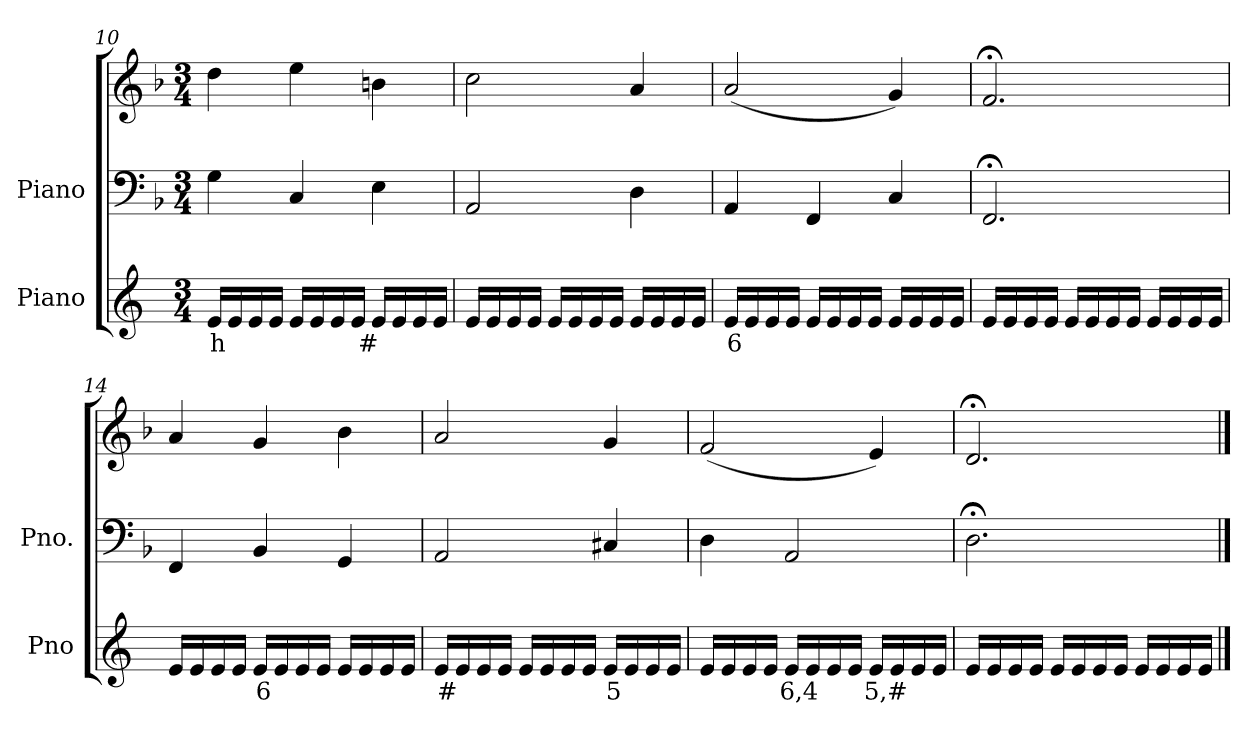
**kern	**text	**kern	**kern
*part2	*part2	*part1	*part1
*staff3	*staff3	*staff2	*staff1
*I"Piano	*	*I"Piano	*
*I'Pno	*	*I'Pno.	*
*clefG2	*	*clefF4	*clefG2
*k[]	*	*k[b-]	*k[b-]
*M3/4	*	*M3/4	*M3/4
=10	=10	=10	=10
!	!LO:LY:b	!	!
16e/LL	h	4G\	4dd\
16e/	.	.	.
16e/	.	.	.
16e/JJ	.	.	.
16e/LL	.	4C/	4ee\
16e/	.	.	.
16e/	.	.	.
16e/JJ	.	.	.
!	!LO:LY:b	!	!
16e/LL	#	4E\	4bn\
16e/	.	.	.
16e/	.	.	.
16e/JJ	.	.	.
=11	=11	=11	=11
16e/LL	.	2AA/	2cc\
16e/	.	.	.
16e/	.	.	.
16e/JJ	.	.	.
16e/LL	.	.	.
16e/	.	.	.
16e/	.	.	.
16e/JJ	.	.	.
16e/LL	.	4D\	4a/
16e/	.	.	.
16e/	.	.	.
16e/JJ	.	.	.
=12	=12	=12	=12
!	!LO:LY:b	!	!
16e/LL	6	4AA/	(<2a/
16e/	.	.	.
16e/	.	.	.
16e/JJ	.	.	.
16e/LL	.	4FF/	.
16e/	.	.	.
16e/	.	.	.
16e/JJ	.	.	.
16e/LL	.	4C/	4g/)
16e/	.	.	.
16e/	.	.	.
16e/JJ	.	.	.
=13	=13	=13	=13
16e/LL	.	2.FF;</	2.f;</
16e/	.	.	.
16e/	.	.	.
16e/JJ	.	.	.
16e/LL	.	.	.
16e/	.	.	.
16e/	.	.	.
16e/JJ	.	.	.
16e/LL	.	.	.
16e/	.	.	.
16e/	.	.	.
16e/JJ	.	.	.
=14	=14	=14	=14
16e/LL	.	4FF/	4a/
16e/	.	.	.
16e/	.	.	.
16e/JJ	.	.	.
!	!LO:LY:b	!	!
16e/LL	6	4BB-/	4g/
16e/	.	.	.
16e/	.	.	.
16e/JJ	.	.	.
16e/LL	.	4GG/	4b-\
16e/	.	.	.
16e/	.	.	.
16e/JJ	.	.	.
=15	=15	=15	=15
!	!LO:LY:b	!	!
16e/LL	#	2AA/	2a/
16e/	.	.	.
16e/	.	.	.
16e/JJ	.	.	.
16e/LL	.	.	.
16e/	.	.	.
16e/	.	.	.
16e/JJ	.	.	.
!	!LO:LY:b	!	!
16e/LL	5	4C#X/	4g/
16e/	.	.	.
16e/	.	.	.
16e/JJ	.	.	.
=16	=16	=16	=16
16e/LL	.	4D\	(<2f/
16e/	.	.	.
16e/	.	.	.
16e/JJ	.	.	.
!	!LO:LY:b	!	!
16e/LL	6,4	2AA/	.
16e/	.	.	.
16e/	.	.	.
16e/JJ	.	.	.
!	!LO:LY:b	!	!
16e/LL	5,#	.	4e/)
16e/	.	.	.
16e/	.	.	.
16e/JJ	.	.	.
=17	=17	=17	=17
16e/LL	.	2.D;<\	2.d;</
16e/	.	.	.
16e/	.	.	.
16e/JJ	.	.	.
16e/LL	.	.	.
16e/	.	.	.
16e/	.	.	.
16e/JJ	.	.	.
16e/LL	.	.	.
16e/	.	.	.
16e/	.	.	.
16e/JJ	.	.	.
==	==	==	==
*-	*-	*-	*-
